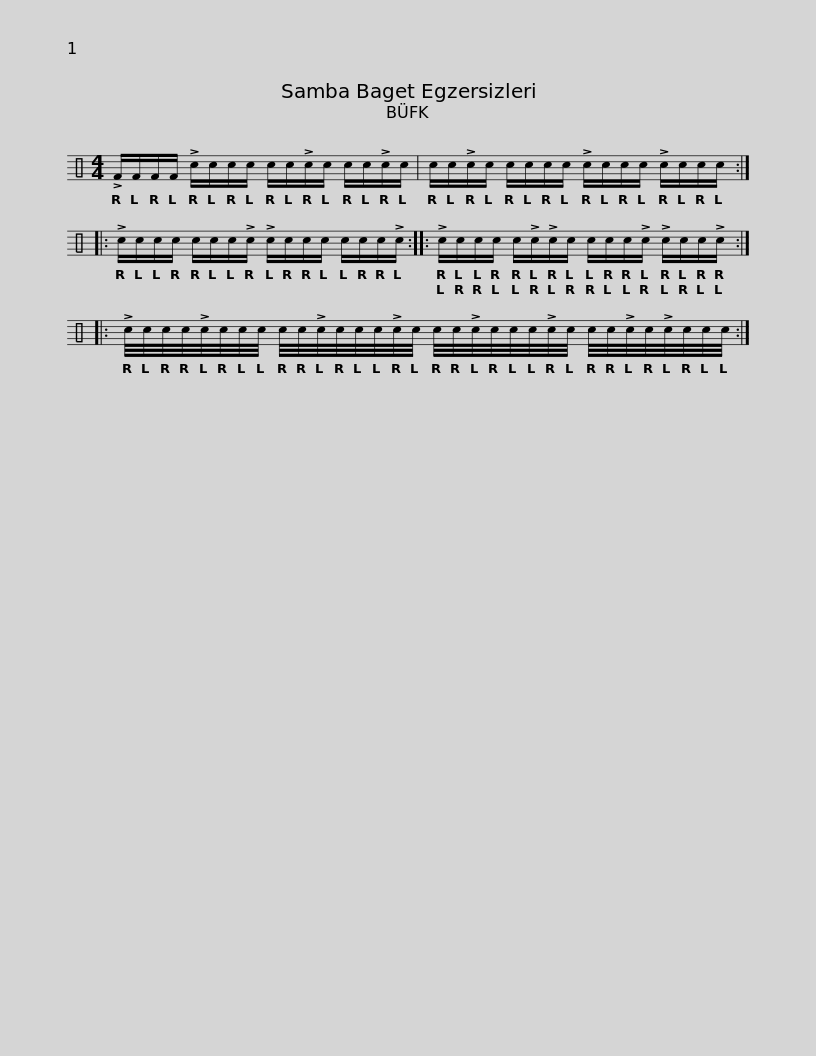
X:1
L:1/8
M:4/4
I:linebreak $
K:C
V:1 perc
K:none
V:1
 !>!F/F/F/F/ !>!c/c/c/c/ c/c/!>!c/c/ c/c/!>!c/c/ |$ c/c/!>!c/c/ c/c/c/c/ !>!c/c/c/c/ !>!c/c/c/c/ ::$ !>!c/c/c/c/ c/c/c/!>!c/ !>!c/c/c/c/ c/c/c/!>!c/ ::$ !>!c/c/c/c/ c/!>!c/!>!c/c/ c/c/c/!>!c/ !>!c/c/c/!>!c/ ::$ !>!c/4c/4c/4c/4!>!c/4c/4c/4c/4 c/4c/4!>!c/4c/4c/4c/4!>!c/4c/4 c/4c/4!>!c/4c/4c/4c/4!>!c/4c/4 c/4c/4!>!c/4c/4!>!c/4c/4c/4c/4 :| %5
